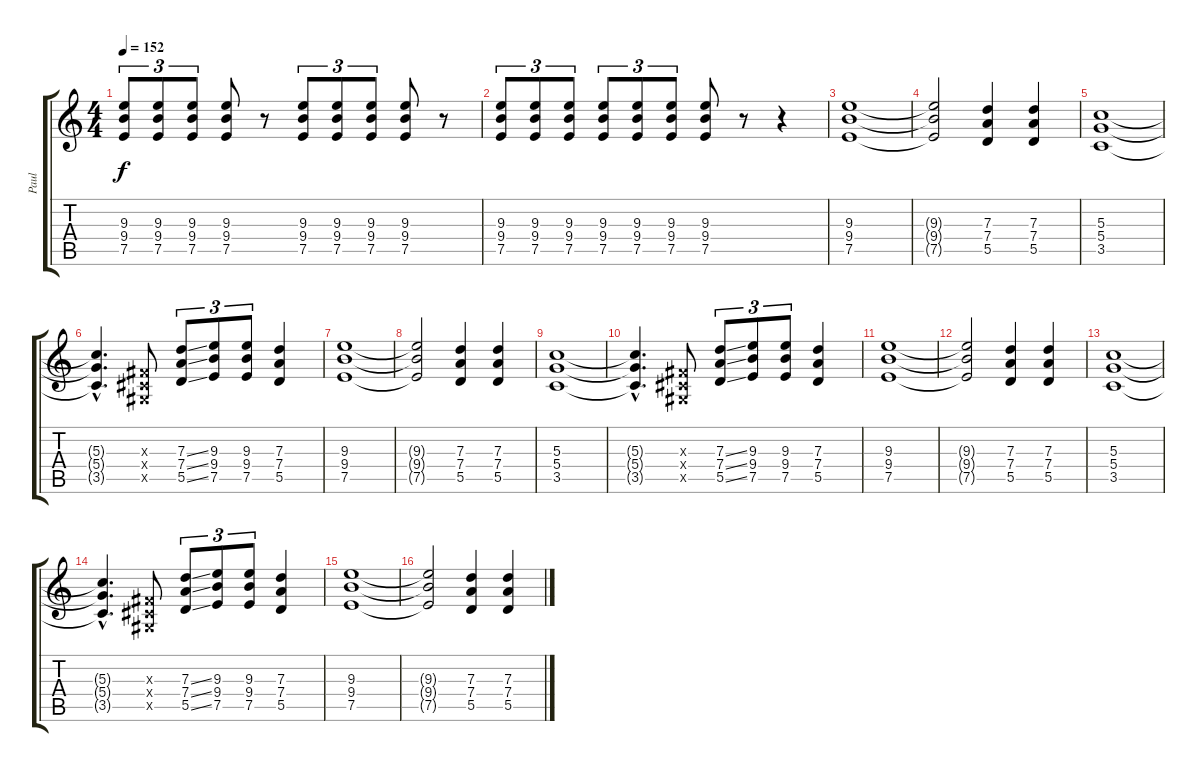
\track ("Paul" "Paul") {instrument electricguitarmuted}
\staff {score tabs}
\tuning (E4 B3 G3 D3 A2 E2) {hide}
\ts (4 4)
\tempo 152
\clef g2
\ks c
(9.3 9.4 7.5).8{tu (3 2) dy f} (9.3 9.4 7.5).8{tu (3 2)} (9.3 9.4 7.5).8{tu (3 2)} (9.3 9.4 7.5).8 r.8 (9.3 9.4 7.5).8{tu (3 2)} (9.3 9.4 7.5).8{tu (3 2)} (9.3 9.4 7.5).8{tu (3 2)} (9.3 9.4 7.5).8 r.8 |
(9.3 9.4 7.5).8{tu (3 2)} (9.3 9.4 7.5).8{tu (3 2)} (9.3 9.4 7.5).8{tu (3 2)} (9.3 9.4 7.5).8{tu (3 2)} (9.3 9.4 7.5).8{tu (3 2)} (9.3 9.4 7.5).8{tu (3 2)} (9.3 9.4 7.5).8 r.8 r.4 |
(9.3 9.4 7.5).1 |
(9.3{t} 9.4{t} 7.5{t}).2 (7.3 7.4 5.5).4 (7.3 7.4 5.5).4 |
(5.3 5.4 3.5).1 |
(5.3{hac t} 5.4{hac t} 3.5{hac t}).4{d} (-1.3{x} -1.4{x} -1.5{x}).8 (7.3{ss} 7.4{ss} 5.5{ss}).8{tu (3 2)} (9.3 9.4 7.5).8{tu (3 2)} (9.3 9.4 7.5).8{tu (3 2)} (7.3 7.4 5.5).4 |
(9.3 9.4 7.5).1 |
(9.3{t} 9.4{t} 7.5{t}).2 (7.3 7.4 5.5).4 (7.3 7.4 5.5).4 |
(5.3 5.4 3.5).1 |
(5.3{hac t} 5.4{hac t} 3.5{hac t}).4{d} (-1.3{x} -1.4{x} -1.5{x}).8 (7.3{ss} 7.4{ss} 5.5{ss}).8{tu (3 2)} (9.3 9.4 7.5).8{tu (3 2)} (9.3 9.4 7.5).8{tu (3 2)} (7.3 7.4 5.5).4 |
(9.3 9.4 7.5).1 |
(9.3{t} 9.4{t} 7.5{t}).2 (7.3 7.4 5.5).4 (7.3 7.4 5.5).4 |
(5.3 5.4 3.5).1 |
(5.3{hac t} 5.4{hac t} 3.5{hac t}).4{d} (-1.3{x} -1.4{x} -1.5{x}).8 (7.3{ss} 7.4{ss} 5.5{ss}).8{tu (3 2)} (9.3 9.4 7.5).8{tu (3 2)} (9.3 9.4 7.5).8{tu (3 2)} (7.3 7.4 5.5).4 |
(9.3 9.4 7.5).1 |
(9.3{t} 9.4{t} 7.5{t}).2 (7.3 7.4 5.5).4 (7.3 7.4 5.5).4
